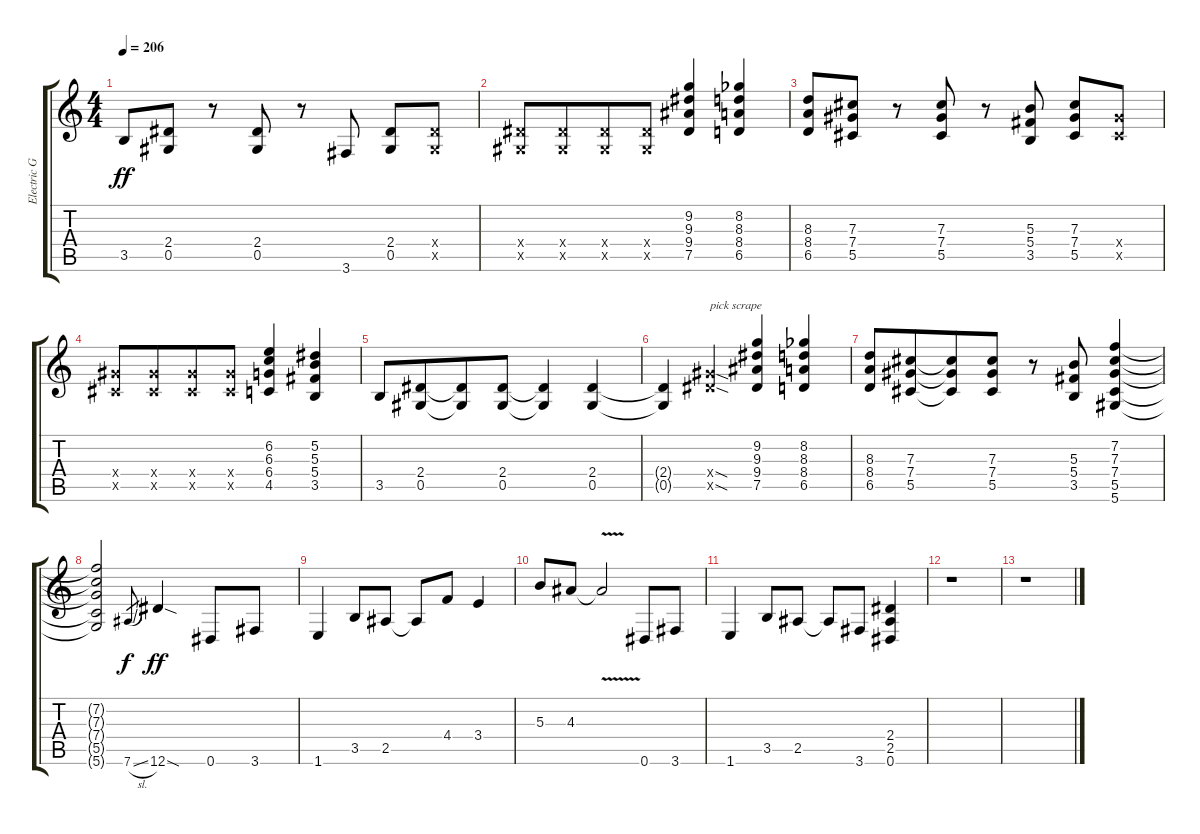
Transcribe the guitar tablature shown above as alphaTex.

\track ("Electric Guitar" "Electric G") {instrument distortionguitar}
\staff {score tabs}
\tuning (Eb4 Bb3 Gb3 Db3 Ab2 Eb2) {hide}
\ts (4 4)
\tempo 206
\clef g2
\ks c
3.5.8{dy ff} (2.4 0.5).8 r.8 (2.4 0.5).8 r.8 3.6.8 (2.4 0.5).8 (2.4{x} 0.5{x}).8 |
(2.4{x} 0.5{x}).8 (2.4{x} 0.5{x}).8{beam merge} (2.4{x} 0.5{x}).8 (2.4{x} 0.5{x}).8 (9.2 9.3 9.4 7.5).4{beam Up} (8.2{acc b} 8.3 8.4 6.5).4{beam Up} |
(8.3 8.4 6.5).8 (7.3 7.4 5.5).8 r.8 (7.3 7.4 5.5).8 r.8 (5.3 5.4 3.5).8 (7.3 7.4 5.5).8 (7.4{x} 5.5{x}).8 |
(7.4{x} 5.5{x}).8 (7.4{x} 5.5{x}).8{beam merge} (7.4{x} 5.5{x}).8 (7.4{x} 5.5{x}).8 (6.2 6.3 6.4 4.5).4 (5.2 5.3 5.4 3.5).4 |
3.5.8 (2.4 0.5).8{beam merge} (2.4{t} 0.5{t}).8 (2.4 0.5).8 (2.4{t} 0.5{t}).4 (2.4 0.5).4 |
(2.4{t} 0.5{t}).4 (2.4{sod x} 12.5{sod x}).4{txt "pick scrape"} (9.2 9.3 9.4 7.5).4{beam Up} (8.2{acc b} 8.3 8.4 6.5).4{beam Up} |
(8.3 8.4 6.5).8 (7.3 7.4 5.5).8{beam merge} (7.3{t} 7.4{t} 5.5{t}).8 (7.3 7.4 5.5).8 r.8 (5.3 5.4 3.5).8 (7.2 7.3 7.4 5.5 5.6).4 |
(7.2{t} 7.3{t} 7.4{t} 5.5{t} 5.6{t}).2 7.6{sl}.8{gr dy f} 12.6{sod}.4{dy ff} 0.6.8 3.6.8 |
1.6.4 3.5.8 2.5.8 2.5{t}.8 4.4.8 3.4.4 |
5.3.8 4.3.8 4.3{v t}.2 0.6.8 3.6.8 |
1.6.4 3.5.8 2.5.8 2.5{t}.8 3.6.8 (2.4 2.5 0.6).4 |
r.1 |
r.1
